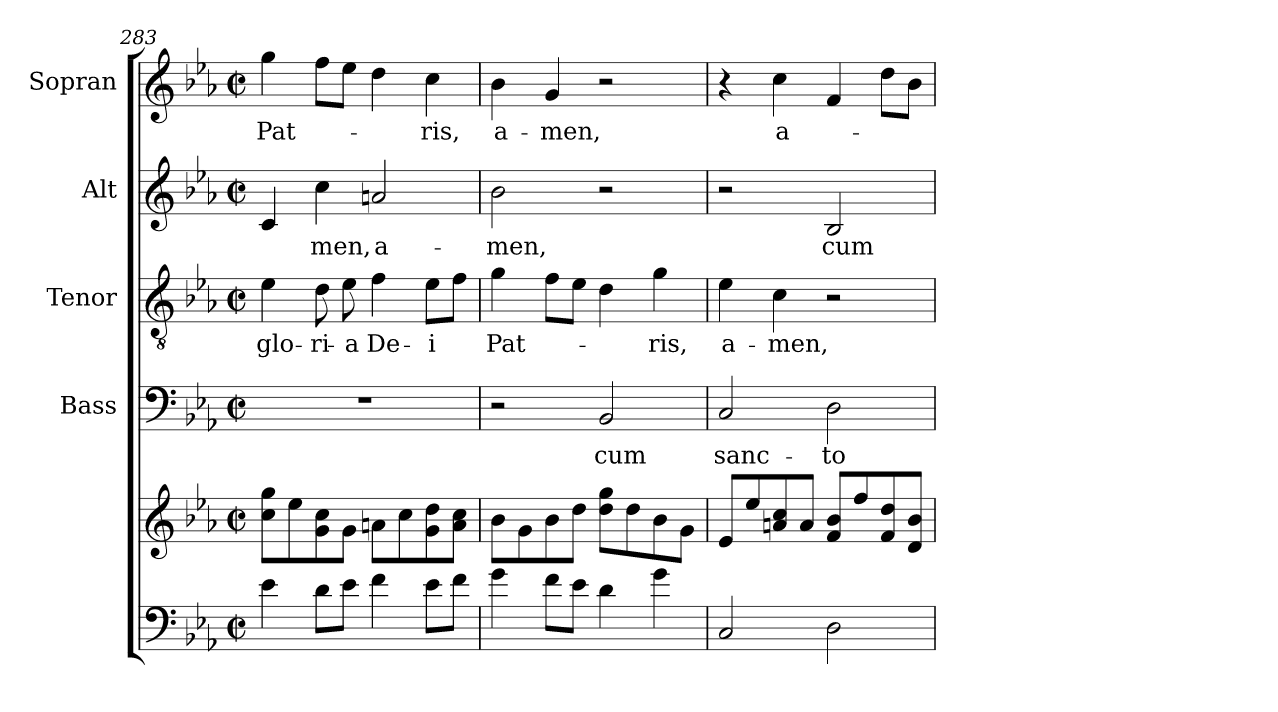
**kern	**kern	**kern	**text	**kern	**text	**kern	**text	**kern	**text
*part5	*part5	*part4	*part4	*part3	*part3	*part2	*part2	*part1	*part1
*staff6	*staff5	*staff4	*staff4	*staff3	*staff3	*staff2	*staff2	*staff1	*staff1
*	*	*I"Bass	*	*I"Tenor	*	*I"Alt	*	*I"Sopran	*
*	*	*I'B.	*	*I'T.	*	*I'A.	*	*I'S.	*
*clefF4	*clefG2	*clefF4	*	*clefGv2	*	*clefG2	*	*clefG2	*
*k[b-e-a-]	*k[b-e-a-]	*k[b-e-a-]	*	*k[b-e-a-]	*	*k[b-e-a-]	*	*k[b-e-a-]	*
*E-:	*E-:	*E-:	*	*E-:	*	*E-:	*	*E-:	*
*M2/2	*M2/2	*M2/2	*	*M2/2	*	*M2/2	*	*M2/2	*
*met(c|)	*met(c|)	*met(c|)	*	*met(c|)	*	*met(c|)	*	*met(c|)	*
=283	=283	=283	=283	=283	=283	=283	=283	=283	=283
!	!	!	!	!	!LO:LY:b	!	!	!	!LO:LY:b
4e-\	8cc\ 8gg\L	1r	.	4e-\	glo-	4c/	.	4gg\	Pat-
.	8ee-\	.	.	.	.	.	.	.	.
!	!	!	!	!	!LO:LY:b	!	!LO:LY:b	!	!
8d\L	8g\ 8cc\	.	.	8d\	-ri-	4cc\	-men,	8ff\L	.
!	!	!	!	!	!LO:LY:b	!	!	!	!
8e-\J	8g\J	.	.	8e-\	-a	.	.	8ee-\J	.
!	!	!	!	!	!LO:LY:b	!	!LO:LY:b	!	!
4f\	8an\L	.	.	4f\	De-	2an/	a-	4dd\	.
.	8cc\	.	.	.	.	.	.	.	.
!	!	!	!	!	!LO:LY:b	!	!	!	!LO:LY:b
8e-\L	8g\ 8dd\	.	.	8e-\L	-i	.	.	4cc\	-ris,
8f\J	8a\ 8cc\J	.	.	8f\J	.	.	.	.	.
=284	=284	=284	=284	=284	=284	=284	=284	=284	=284
!	!	!	!	!	!LO:LY:b	!	!LO:LY:b	!	!LO:LY:b
4g\	8b-\L	2r	.	4g\	Pat-	2b-\	-men,	4b-\	a-
.	8g\	.	.	.	.	.	.	.	.
!	!	!	!	!	!	!	!	!	!LO:LY:b
8f\L	8b-\	.	.	8f\L	.	.	.	4g/	-men,
8e-\J	8dd\J	.	.	8e-\J	.	.	.	.	.
!	!	!	!LO:LY:b	!	!	!	!	!	!
4d\	8dd\ 8gg\L	2BB-/	cum	4d\	.	2r	.	2r	.
.	8dd\	.	.	.	.	.	.	.	.
!	!	!	!	!	!LO:LY:b	!	!	!	!
4g\	8b-\	.	.	4g\	-ris,	.	.	.	.
.	8g\J	.	.	.	.	.	.	.	.
!!LO:PB:g=z
=285	=285	=285	=285	=285	=285	=285	=285	=285	=285
!	!	!	!LO:LY:b	!	!LO:LY:b	!	!	!	!
2C/	8e-/L	2C/	sanc-	4e-\	a-	2r	.	4r	.
.	8ee-/	.	.	.	.	.	.	.	.
!	!	!	!	!	!LO:LY:b	!	!	!	!LO:LY:b
.	8an/ 8cc/	.	.	4c\	-men,	.	.	4cc\	a-
.	8a/J	.	.	.	.	.	.	.	.
!	!	!	!LO:LY:b	!	!	!	!LO:LY:b	!	!
2D\	8f/ 8b-/L	2D\	-to	2r	.	2B-/	cum	4f/	.
.	8ff/	.	.	.	.	.	.	.	.
.	8f/ 8dd/	.	.	.	.	.	.	8dd\L	.
.	8d/ 8b-/J	.	.	.	.	.	.	8b-\J	.
=	=	=	=	=	=	=	=	=	=
*-	*-	*-	*-	*-	*-	*-	*-	*-	*-
